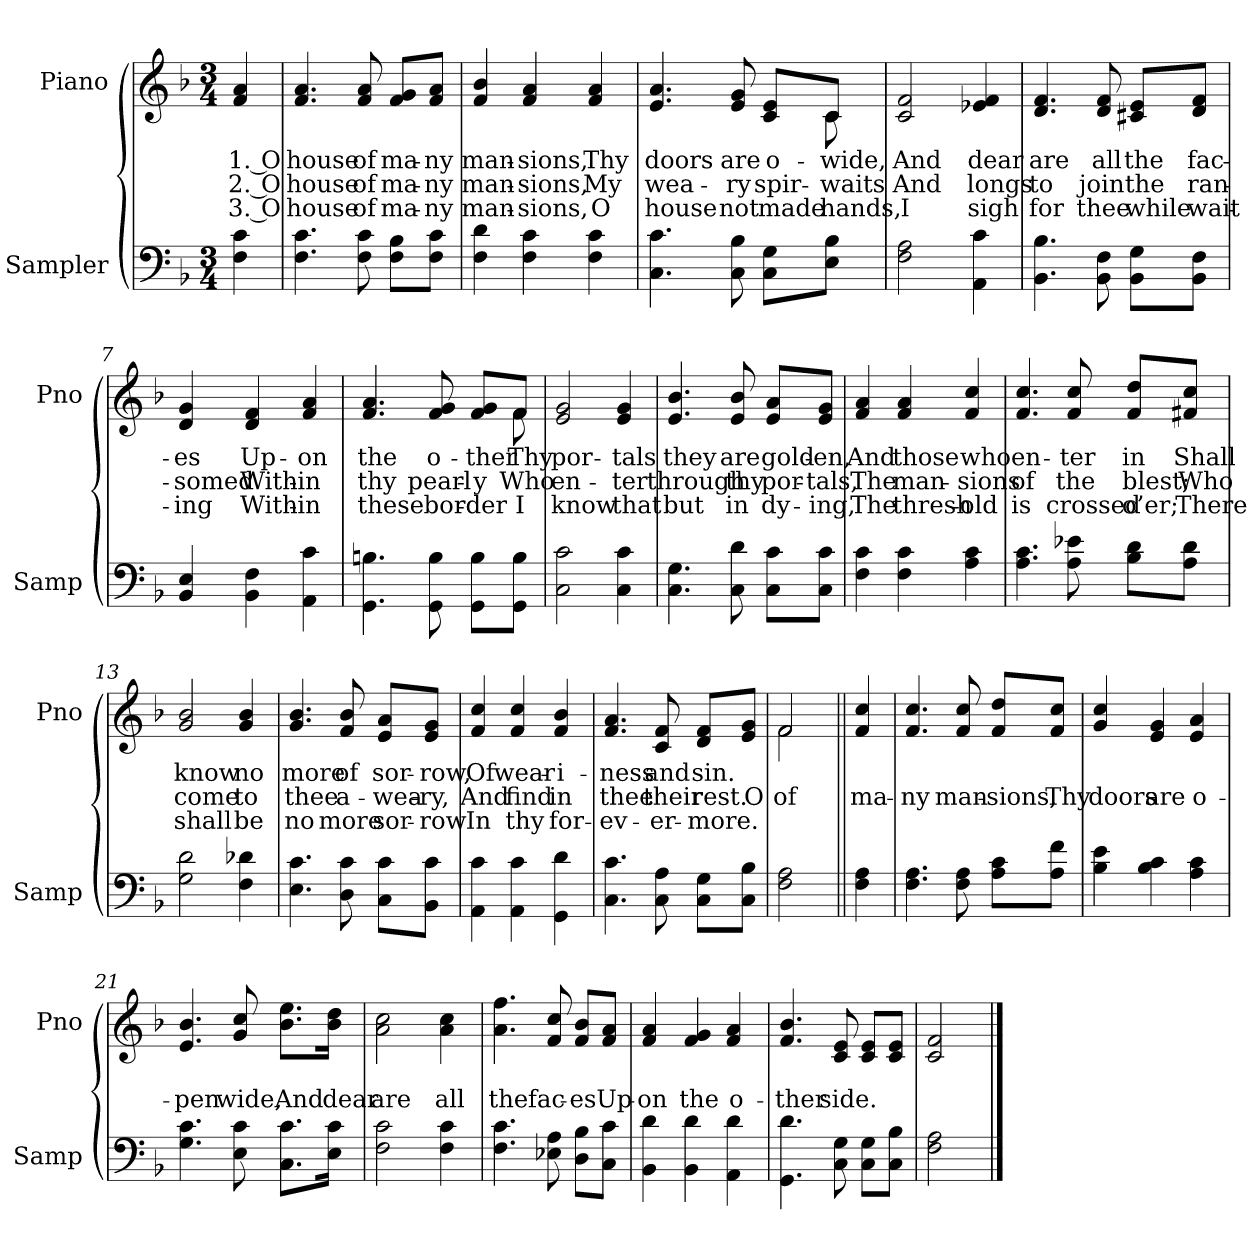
**kern	**kern	**text	**text	**text
*part2	*part1	*part1	*part1	*part1
*staff2	*staff1	*staff1	*staff1	*staff1
*I"Sampler	*I"Piano	*	*	*
*I'Samp	*I'Pno	*	*	*
*clefF4	*clefG2	*	*	*
*k[b-]	*k[b-]	*	*	*
*F:	*F:	*	*	*
*M3/4	*M3/4	*	*	*
=1	=1	=1	=1	=1
4F 4c	4f 4a	1. O	2. O	3. O
=2	=2	=2	=2	=2
4.F 4.c	4.f 4.a	house	house	house
8F 8c	8f 8a	of	of	of
8F\ 8B-\L	8f/ 8g/L	ma-	ma-	ma-
8F\ 8c\J	8f/ 8a/J	-ny	-ny	-ny
=3	=3	=3	=3	=3
4F 4d	4f 4b-	man-	man-	man-
4F 4c	4f 4a	-sions,	-sions,	-sions,
4F 4c	4f 4a	Thy	My	O
=4	=4	=4	=4	=4
*	*^	*	*	*
4.C 4.c	4.e 4.a	8ryy	doors	wea-	house
*	*v	*v	*	*	*
8C 8B-	8e 8g	are	-ry	not
8C\ 8G\L	8c/ 8e/L	o-	spir-	made
*	*^	*	*	*
8E\ 8B-\J	8c/J	8c	wide,	waits	hands,
*	*v	*v	*	*	*
=5	=5	=5	=5	=5
2F 2A	2c 2f	And	And	I
4AA 4c	4e-X 4f	dear	longs	sigh
=6	=6	=6	=6	=6
4.BB- 4.B-	4.d 4.f	are	to	for
8BB- 8F	8d 8f	all	join	thee
8BB-\ 8G\L	8c#X/ 8e/L	the	the	while
8BB-\ 8F\J	8d/ 8f/J	fac-	ran-	wait-
=7	=7	=7	=7	=7
4BB- 4E	4d 4g	-es	-somed	-ing
4BB- 4F	4d 4f	Up-	With-	With-
4AA 4c	4f 4a	-on	-in	-in
=8	=8	=8	=8	=8
*	*^	*	*	*
4.GG 4.Bn	4.f 4.a	8ryy	the	thy	these
*	*v	*v	*	*	*
8GG 8B	8f 8g	o-	pearl-	bor-
8GG\ 8B\L	8f/ 8g/L	-ther	-y	-der
*	*^	*	*	*
8GG\ 8B\J	8f/J	8f	Thy	Who	I
*	*v	*v	*	*	*
=9	=9	=9	=9	=9
2C 2c	2e 2g	por-	en-	know
4C 4c	4e 4g	-tals	-ter	that
=10	=10	=10	=10	=10
4.C 4.G	4.e 4.b-	they	through	but
8C 8d	8e 8b-	are	thy	in
8C\ 8c\L	8e/ 8a/L	gold-	por-	dy-
8C\ 8c\J	8e/ 8g/J	-en,	-tals,	-ing,
=11	=11	=11	=11	=11
4F 4c	4f 4a	And	The	The
4F 4c	4f 4a	those	man-	thresh-
4A 4c	4f 4cc	who	-sions	-old
=12	=12	=12	=12	=12
4.A 4.c	4.f 4.cc	en-	of	is
8A 8e-X	8f 8cc	-ter	the	crossed
8B-\ 8d\L	8f/ 8dd/L	in	blest;	o’er;
8A\ 8d\J	8f#X/ 8cc/J	Shall	Who	There
=13	=13	=13	=13	=13
2G 2d	2g 2b-	know	come	shall
4F 4d-X	4g 4b-	no	to	be
=14	=14	=14	=14	=14
4.E 4.c	4.g 4.b-	more	thee	no
8D 8c	8f 8b-	of	a-	more
8C\ 8c\L	8e/ 8a/L	sor-	-wea-	sor-
8BB-\ 8c\J	8e/ 8g/J	-row,	-ry,	-row
=15	=15	=15	=15	=15
4AA 4c	4f 4cc	Of	And	In
4AA 4c	4f 4cc	wear-	find	thy
4GG 4d	4f 4b-	-i-	in	for-
=16	=16	=16	=16	=16
4.C 4.c	4.f 4.a	-ness	thee	-ev-
8C 8A	8c 8f	and	their	-er-
8C\ 8G\L	8d/ 8f/L	sin.	rest.	-more.
8C\ 8B-\J	8e/ 8g/J	.	O	.
=17	=17	=17	=17	=17
*	*^	*	*	*
2F 2A	2f/	2f	.	of	.
=18||	=18||	=18||	=18||	=18||	=18||
!	!LO:TX:t=Refrain	!	!	!	!
*	*v	*v	*	*	*
4F 4A	4f 4cc	.	ma-	.
=19	=19	=19	=19	=19
4.F 4.A	4.f 4.cc	.	-ny	.
8F 8A	8f 8cc	.	man-	.
8A\ 8c\L	8f/ 8dd/L	.	-sions,	.
8A\ 8f\J	8f/ 8cc/J	.	Thy	.
=20	=20	=20	=20	=20
4B- 4e	4g 4cc	.	doors	.
4B- 4c	4e 4g	.	are	.
4A 4c	4e 4a	.	o-	.
=21	=21	=21	=21	=21
4.G 4.c	4.e 4.b-	.	-pen	.
8E 8c	8g 8cc	.	wide,	.
8.C\ 8.c\L	8.b-\ 8.ee\L	.	And	.
16E\ 16c\Jk	16b-\ 16dd\Jk	.	dear	.
=22	=22	=22	=22	=22
2F 2c	2a 2cc	.	are	.
4F 4c	4a 4cc	.	all	.
=23	=23	=23	=23	=23
4.F 4.c	4.a 4.ff	.	the	.
8E-X 8A	8f 8cc	.	fac-	.
8D\ 8B-\L	8f/ 8b-/L	.	-es	.
8C\ 8c\J	8f/ 8a/J	.	Up-	.
=24	=24	=24	=24	=24
4BB- 4d	4f 4a	.	-on	.
4BB- 4d	4f 4g	.	the	.
4AA 4d	4f 4a	.	o-	.
=25	=25	=25	=25	=25
4.GG 4.d	4.f 4.b-	.	-ther	.
8C 8G	8c 8e	.	side.	.
8C\ 8G\L	8c/ 8e/L	.	.	.
8C\ 8B-\J	8c/ 8e/J	.	.	.
=26	=26	=26	=26	=26
2F 2A	2c 2f	.	.	.
==	==	==	==	==
*-	*-	*-	*-	*-
